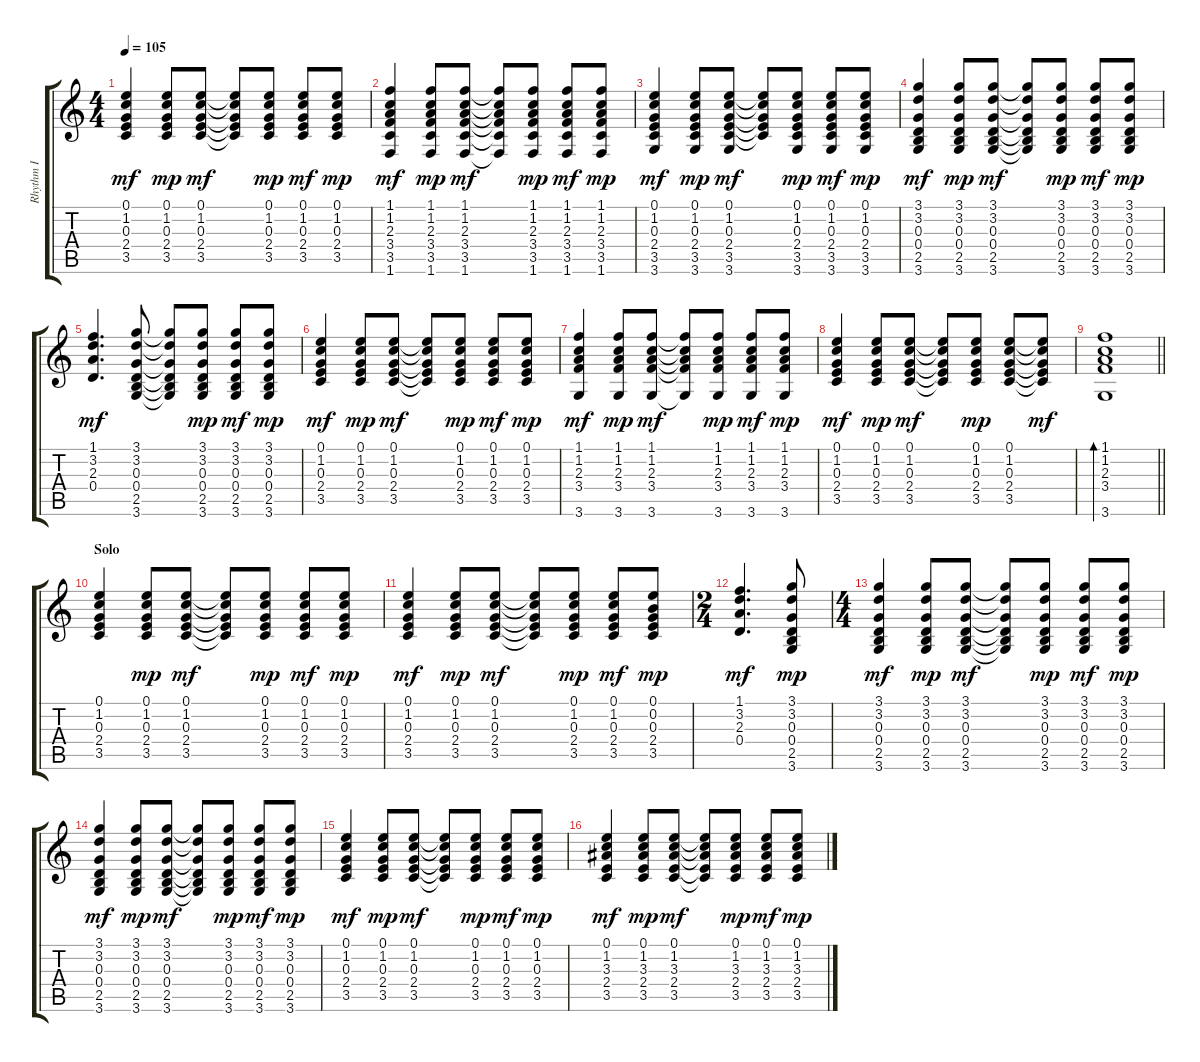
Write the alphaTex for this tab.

\track ("Rhythm I" "Rhythm I") {instrument acousticguitarsteel}
\staff {score tabs}
\tuning (E4 B3 G3 D3 A2 E2) {hide}
\ts (4 4)
\tempo 105
\clef g2
\ks c
(0.1 1.2 0.3 2.4 3.5).4{dy mf} (0.1 1.2 0.3 2.4 3.5).8{dy mp} (0.1 1.2 0.3 2.4 3.5).8{dy mf} (0.1{t} 1.2{t} 0.3{t} 2.4{t} 3.5{t}).8 (0.1 1.2 0.3 2.4 3.5).8{dy mp} (0.1 1.2 0.3 2.4 3.5).8{dy mf} (0.1 1.2 0.3 2.4 3.5).8{dy mp} |
(1.1 1.2 2.3 3.4 3.5 1.6).4{dy mf} (1.1 1.2 2.3 3.4 3.5 1.6).8{dy mp} (1.1 1.2 2.3 3.4 3.5 1.6).8{dy mf} (1.1{t} 1.2{t} 2.3{t} 3.4{t} 3.5{t} 1.6{t}).8 (1.1 1.2 2.3 3.4 3.5 1.6).8{dy mp} (1.1 1.2 2.3 3.4 3.5 1.6).8{dy mf} (1.1 1.2 2.3 3.4 3.5 1.6).8{dy mp} |
(0.1 1.2 0.3 2.4 3.5 3.6).4{dy mf} (0.1 1.2 0.3 2.4 3.5 3.6).8{dy mp} (0.1 1.2 0.3 2.4 3.5 3.6).8{dy mf} (0.1{t} 1.2{t} 0.3{t} 2.4{t} 3.5{t}).8 (0.1 1.2 0.3 2.4 3.5 3.6).8{dy mp} (0.1 1.2 0.3 2.4 3.5 3.6).8{dy mf} (0.1 1.2 0.3 2.4 3.5 3.6).8{dy mp} |
(3.1 3.2 0.3 0.4 2.5 3.6).4{dy mf} (3.1 3.2 0.3 0.4 2.5 3.6).8{dy mp} (3.1 3.2 0.3 0.4 2.5 3.6).8{dy mf} (3.1{t} 3.2{t} 0.3{t} 0.4{t} 2.5{t} 3.6{t}).8 (3.1 3.2 0.3 0.4 2.5 3.6).8{dy mp} (3.1 3.2 0.3 0.4 2.5 3.6).8{dy mf} (3.1 3.2 0.3 0.4 2.5 3.6).8{dy mp} |
(1.1 3.2 2.3 0.4).4{d dy mf} (3.1 3.2 0.3 0.4 2.5 3.6).8 (3.1{t} 3.2{t} 0.3{t} 0.4{t} 2.5{t} 3.6{t}).8 (3.1 3.2 0.3 0.4 2.5 3.6).8{dy mp} (3.1 3.2 0.3 0.4 2.5 3.6).8{dy mf} (3.1 3.2 0.3 0.4 2.5 3.6).8{dy mp} |
(0.1 1.2 0.3 2.4 3.5).4{dy mf} (0.1 1.2 0.3 2.4 3.5).8{dy mp} (0.1 1.2 0.3 2.4 3.5).8{dy mf} (0.1{t} 1.2{t} 0.3{t} 2.4{t} 3.5{t}).8 (0.1 1.2 0.3 2.4 3.5).8{dy mp} (0.1 1.2 0.3 2.4 3.5).8{dy mf} (0.1 1.2 0.3 2.4 3.5).8{dy mp} |
(1.1 1.2 2.3 3.4 3.6).4{dy mf} (1.1 1.2 2.3 3.4 3.6).8{dy mp} (1.1 1.2 2.3 3.4 3.6).8{dy mf} (1.1{t} 1.2{t} 2.3{t} 3.4{t} 3.6{t}).8 (1.1 1.2 2.3 3.4 3.6).8{dy mp} (1.1 1.2 2.3 3.4 3.6).8{dy mf} (1.1 1.2 2.3 3.4 3.6).8{dy mp} |
(0.1 1.2 0.3 2.4 3.5).4{dy mf} (0.1 1.2 0.3 2.4 3.5).8{dy mp} (0.1 1.2 0.3 2.4 3.5).8{dy mf} (0.1{t} 1.2{t} 0.3{t} 2.4{t} 3.5{t}).8 (0.1 1.2 0.3 2.4 3.5).8{dy mp} (0.1 1.2 0.3 2.4 3.5).8 (0.1{t} 1.2{t} 0.3{t} 2.4{t} 3.5{t}).8{dy mf} |
\barLineRight lightlight
(1.1 1.2 2.3 3.4 3.6).1{bd 60} |
\section ("" "Solo")
(0.1 1.2 0.3 2.4 3.5).4 (0.1 1.2 0.3 2.4 3.5).8{dy mp} (0.1 1.2 0.3 2.4 3.5).8{dy mf} (0.1{t} 1.2{t} 0.3{t} 2.4{t} 3.5{t}).8 (0.1 1.2 0.3 2.4 3.5).8{dy mp} (0.1 1.2 0.3 2.4 3.5).8{dy mf} (0.1 1.2 0.3 2.4 3.5).8{dy mp} |
(0.1 1.2 0.3 2.4 3.5).4{dy mf} (0.1 1.2 0.3 2.4 3.5).8{dy mp} (0.1 1.2 0.3 2.4 3.5).8{dy mf} (0.1{t} 1.2{t} 0.3{t} 2.4{t} 3.5{t}).8 (0.1 1.2 0.3 2.4 3.5).8{dy mp} (0.1 1.2 0.3 2.4 3.5).8{dy mf} (0.1 0.2 0.3 2.4 3.5).8{dy mp} |
\ts (2 4)
(1.1 3.2 2.3 0.4).4{d dy mf} (3.1 3.2 0.3 0.4 2.5 3.6).8{dy mp} |
\ts (4 4)
(3.1 3.2 0.3 0.4 2.5 3.6).4{dy mf} (3.1 3.2 0.3 0.4 2.5 3.6).8{dy mp} (3.1 3.2 0.3 0.4 2.5 3.6).8{dy mf} (3.1{t} 3.2{t} 0.3{t} 0.4{t} 2.5{t} 3.6{t}).8 (3.1 3.2 0.3 0.4 2.5 3.6).8{dy mp} (3.1 3.2 0.3 0.4 2.5 3.6).8{dy mf} (3.1 3.2 0.3 0.4 2.5 3.6).8{dy mp} |
(3.1 3.2 0.3 0.4 2.5 3.6).4{dy mf} (3.1 3.2 0.3 0.4 2.5 3.6).8{dy mp} (3.1 3.2 0.3 0.4 2.5 3.6).8{dy mf} (3.1{t} 3.2{t} 0.3{t} 0.4{t} 2.5{t} 3.6{t}).8 (3.1 3.2 0.3 0.4 2.5 3.6).8{dy mp} (3.1 3.2 0.3 0.4 2.5 3.6).8{dy mf} (3.1 3.2 0.3 0.4 2.5 3.6).8{dy mp} |
(0.1 1.2 0.3 2.4 3.5).4{dy mf} (0.1 1.2 0.3 2.4 3.5).8{dy mp} (0.1 1.2 0.3 2.4 3.5).8{dy mf} (0.1{t} 1.2{t} 0.3{t} 2.4{t} 3.5{t}).8 (0.1 1.2 0.3 2.4 3.5).8{dy mp} (0.1 1.2 0.3 2.4 3.5).8{dy mf} (0.1 1.2 0.3 2.4 3.5).8{dy mp} |
(0.1 1.2 3.3 2.4 3.5).4{dy mf} (0.1 1.2 3.3 2.4 3.5).8{dy mp} (0.1 1.2 3.3 2.4 3.5).8{dy mf} (0.1{t} 1.2{t} 3.3{t} 2.4{t} 3.5{t}).8 (0.1 1.2 3.3 2.4 3.5).8{dy mp} (0.1 1.2 3.3 2.4 3.5).8{dy mf} (0.1 1.2 3.3 2.4 3.5).8{dy mp}
